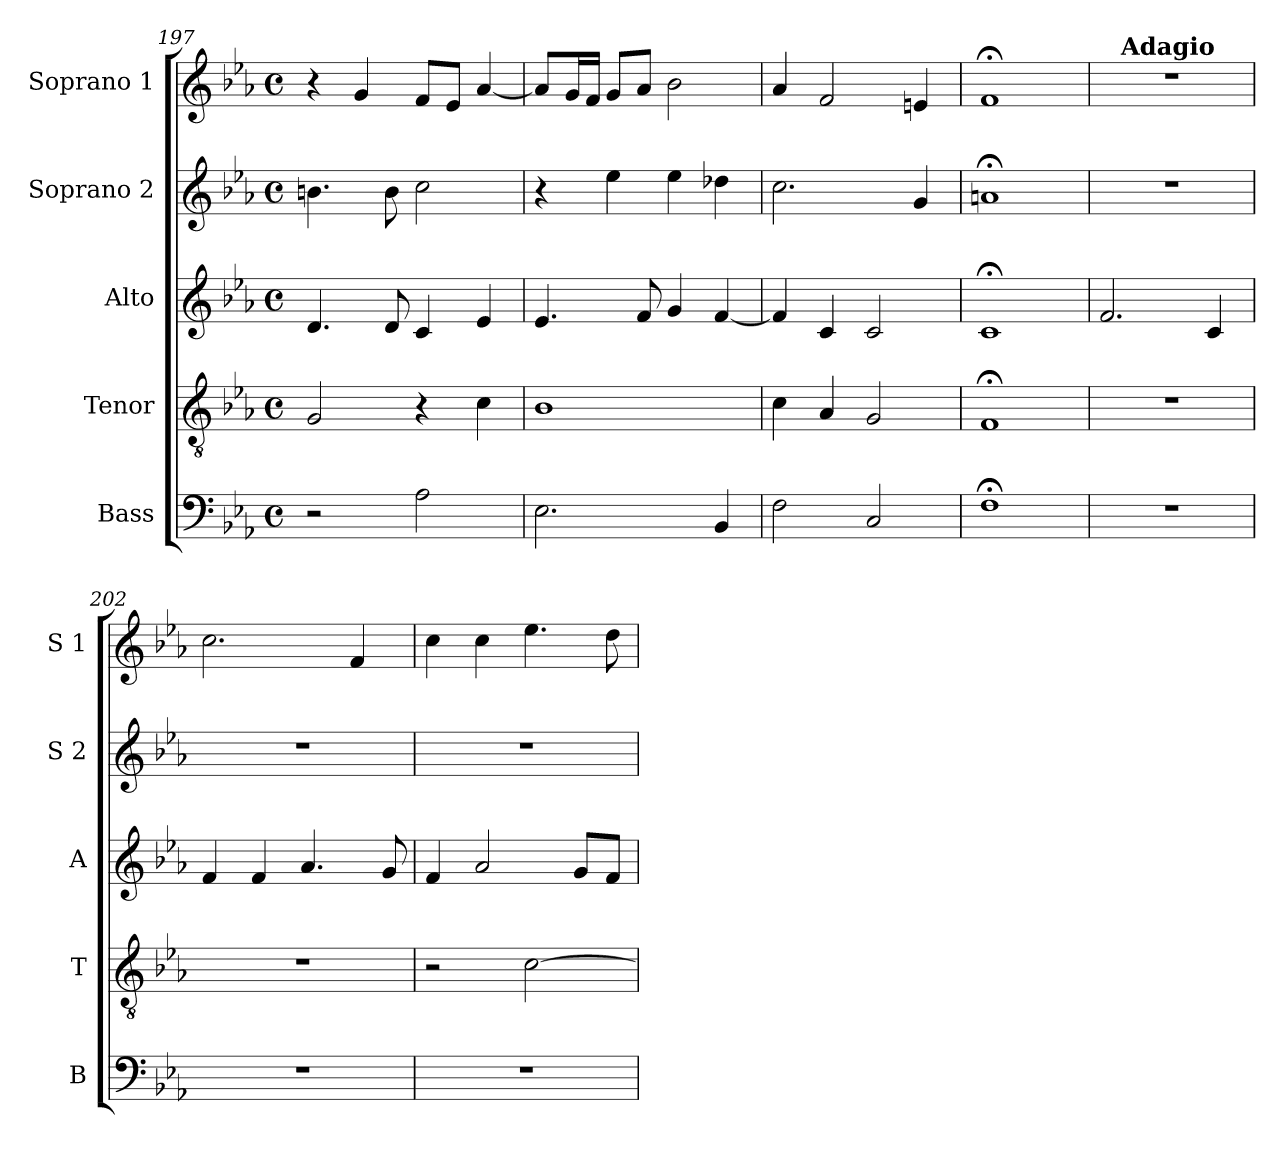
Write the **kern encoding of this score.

**kern	**kern	**kern	**kern	**kern
*part5	*part4	*part3	*part2	*part1
*staff5	*staff4	*staff3	*staff2	*staff1
*I"Bass	*I"Tenor	*I"Alto	*I"Soprano 2	*I"Soprano 1
*I'B	*I'T	*I'A	*I'S 2	*I'S 1
*clefF4	*clefGv2	*clefG2	*clefG2	*clefG2
*k[b-e-a-]	*k[b-e-a-]	*k[b-e-a-]	*k[b-e-a-]	*k[b-e-a-]
*E-:	*E-:	*E-:	*E-:	*E-:
*M4/4	*M4/4	*M4/4	*M4/4	*M4/4
*met(c)	*met(c)	*met(c)	*met(c)	*met(c)
=197	=197	=197	=197	=197
2r	2G/	4.d/	4.bn\	4r
.	.	.	.	4g/
.	.	8d/	8b\	.
2A-\	4r	4c/	2cc\	8f/L
.	.	.	.	8e-/J
.	4c\	4e-/	.	[<4a-/
=198	=198	=198	=198	=198
2.E-\	1B-	4.e-/	4r	8a-/L]
.	.	.	.	16g/L
.	.	.	.	16f/JJ
.	.	.	4ee-\	8g/L
.	.	8f/	.	8a-/J
.	.	4g/	4ee-\	2b-\
4BB-/	.	[<4f/	4dd-X\	.
=199	=199	=199	=199	=199
2F\	4c\	4f/]	2.cc\	4a-/
.	4A-/	4c/	.	2f/
2C/	2G/	2c/	.	.
.	.	.	4g/	4en/
=200	=200	=200	=200	=200
1F;<	1F;	1c;	1an;	1f;
!!LO:PB:g=z
=201	=201	=201	=201	=201
*	*	*	*	*^
1r	1r	2.f/	1r	1r	16ryy
!	!	!	!	!	!LO:TX:a:B:t=Adagio
.	.	.	.	.	2...ryy
.	.	4c/	.	.	.
*	*	*	*	*v	*v
=202	=202	=202	=202	=202
1r	1r	4f/	1r	2.cc\
.	.	4f/	.	.
.	.	4.a-/	.	.
.	.	.	.	4f/
.	.	8g/	.	.
=203	=203	=203	=203	=203
1r	2r	4f/	1r	4cc\
.	.	2a-/	.	4cc\
.	[>2c\	.	.	4.ee-\
.	.	8g/L	.	.
.	.	8f/J	.	8dd\
=	=	=	=	=
*-	*-	*-	*-	*-
